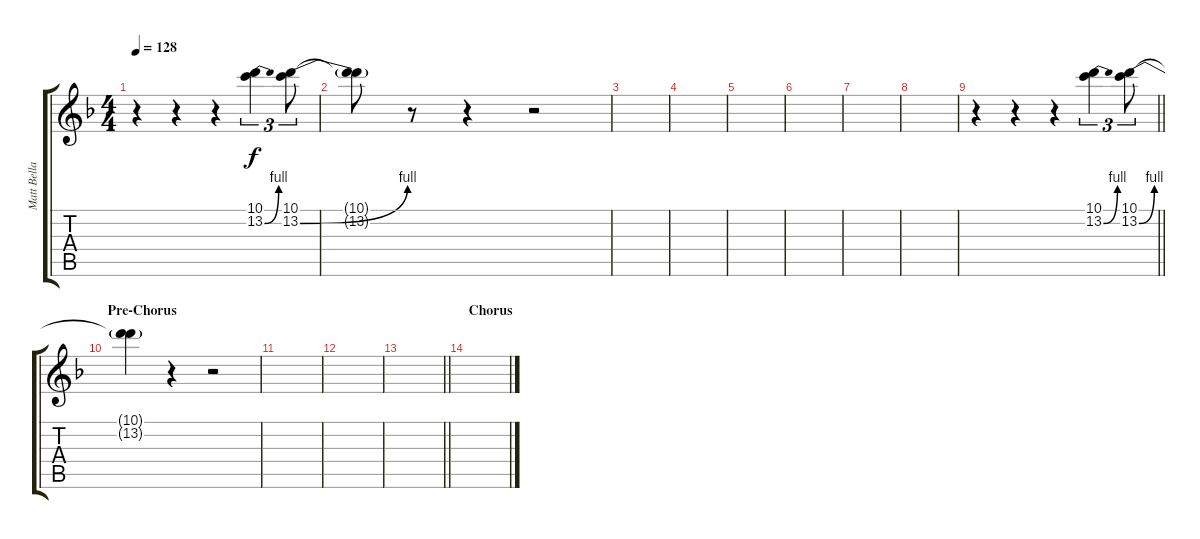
\track ("Matt Bellamy Guitar" "Matt Bella") {instrument overdrivenguitar}
\staff {score tabs}
\tuning (E4 B3 G3 D3 A2 D2) {hide}
\ts (4 4)
\tempo 128
\clef g2
\ks dminor
r.4{dy f} r.4 r.4 (10.1 13.2{be (bend 0 0 60 4)}).4{tu (3 2)} (10.1 13.2{be (bend 0 0 60 4)}).8{tu (3 2)} |
(10.1{t} 13.2{t}).8 r.8 r.4 r.2 |
|
|
|
|
|
|
\barLineRight lightlight
r.4 r.4 r.4 (10.1 13.2{be (bend 0 0 60 4)}).4{tu (3 2)} (10.1 13.2{be (bend 0 0 60 4)}).8{tu (3 2)} |
\section ("" "Pre-Chorus")
(10.1{t} 13.2{t}).4 r.4 r.2 |
|
|
\barLineRight lightlight
|
\section ("" "Chorus")
